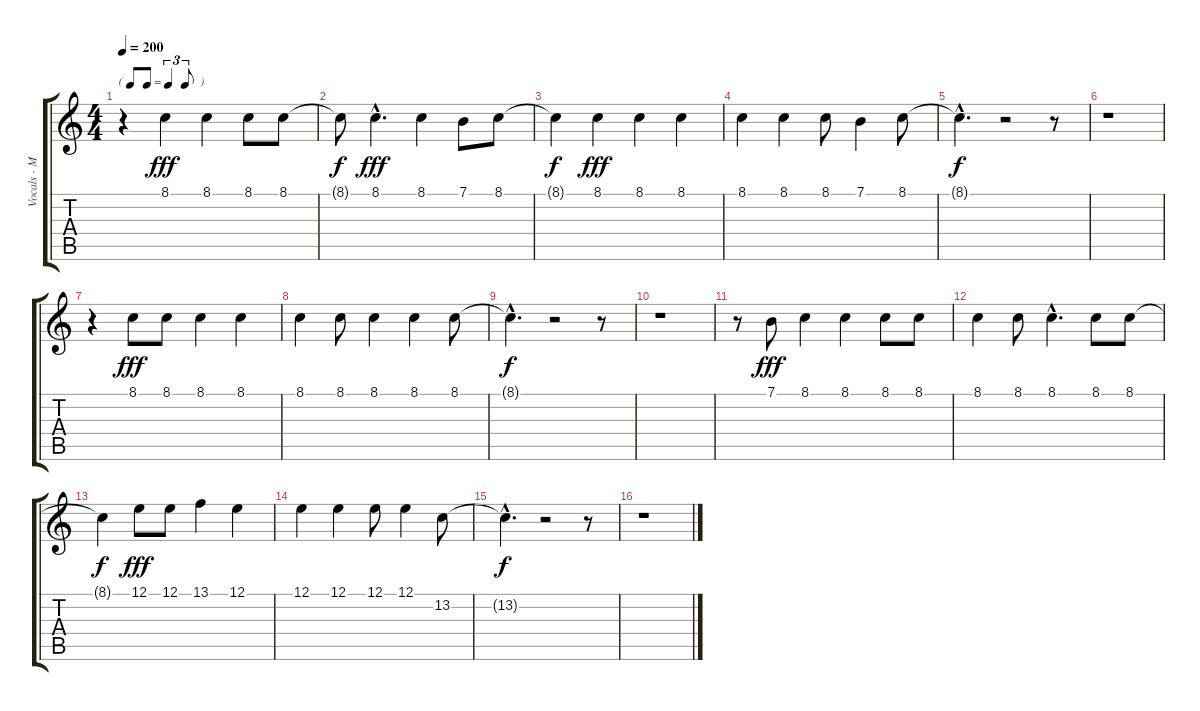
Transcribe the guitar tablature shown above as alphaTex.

\track ("Vocals - Mark" "Vocals - M") {instrument lead6voice}
\staff {score tabs}
\tuning (E4 B3 G3 D3 A2 E2) {hide}
\ts (4 4)
\tf triplet8th
\tempo 200
\clef g2
\ks c
r.4{dy fff} 8.1.4 8.1.4 8.1.8 8.1.8 |
8.1{t}.8{dy f} 8.1{hac}.4{d dy fff} 8.1.4 7.1.8 8.1.8 |
8.1{t}.4{dy f} 8.1.4{dy fff} 8.1.4 8.1.4 |
8.1.4 8.1.4 8.1.8 7.1.4 8.1.8 |
8.1{hac t}.4{d dy f} r.2 r.8 |
r.1 |
r.4 8.1.8{dy fff} 8.1.8 8.1.4 8.1.4 |
8.1.4 8.1.8 8.1.4 8.1.4 8.1.8 |
8.1{hac t}.4{d dy f} r.2 r.8 |
r.1 |
r.8 7.1.8{dy fff} 8.1.4 8.1.4 8.1.8 8.1.8 |
8.1.4 8.1.8 8.1{hac}.4{d} 8.1.8 8.1.8 |
8.1{t}.4{dy f} 12.1.8{dy fff} 12.1.8 13.1.4 12.1.4 |
12.1.4 12.1.4 12.1.8 12.1.4 13.2.8 |
13.2{hac t}.4{d dy f} r.2 r.8 |
r.1
